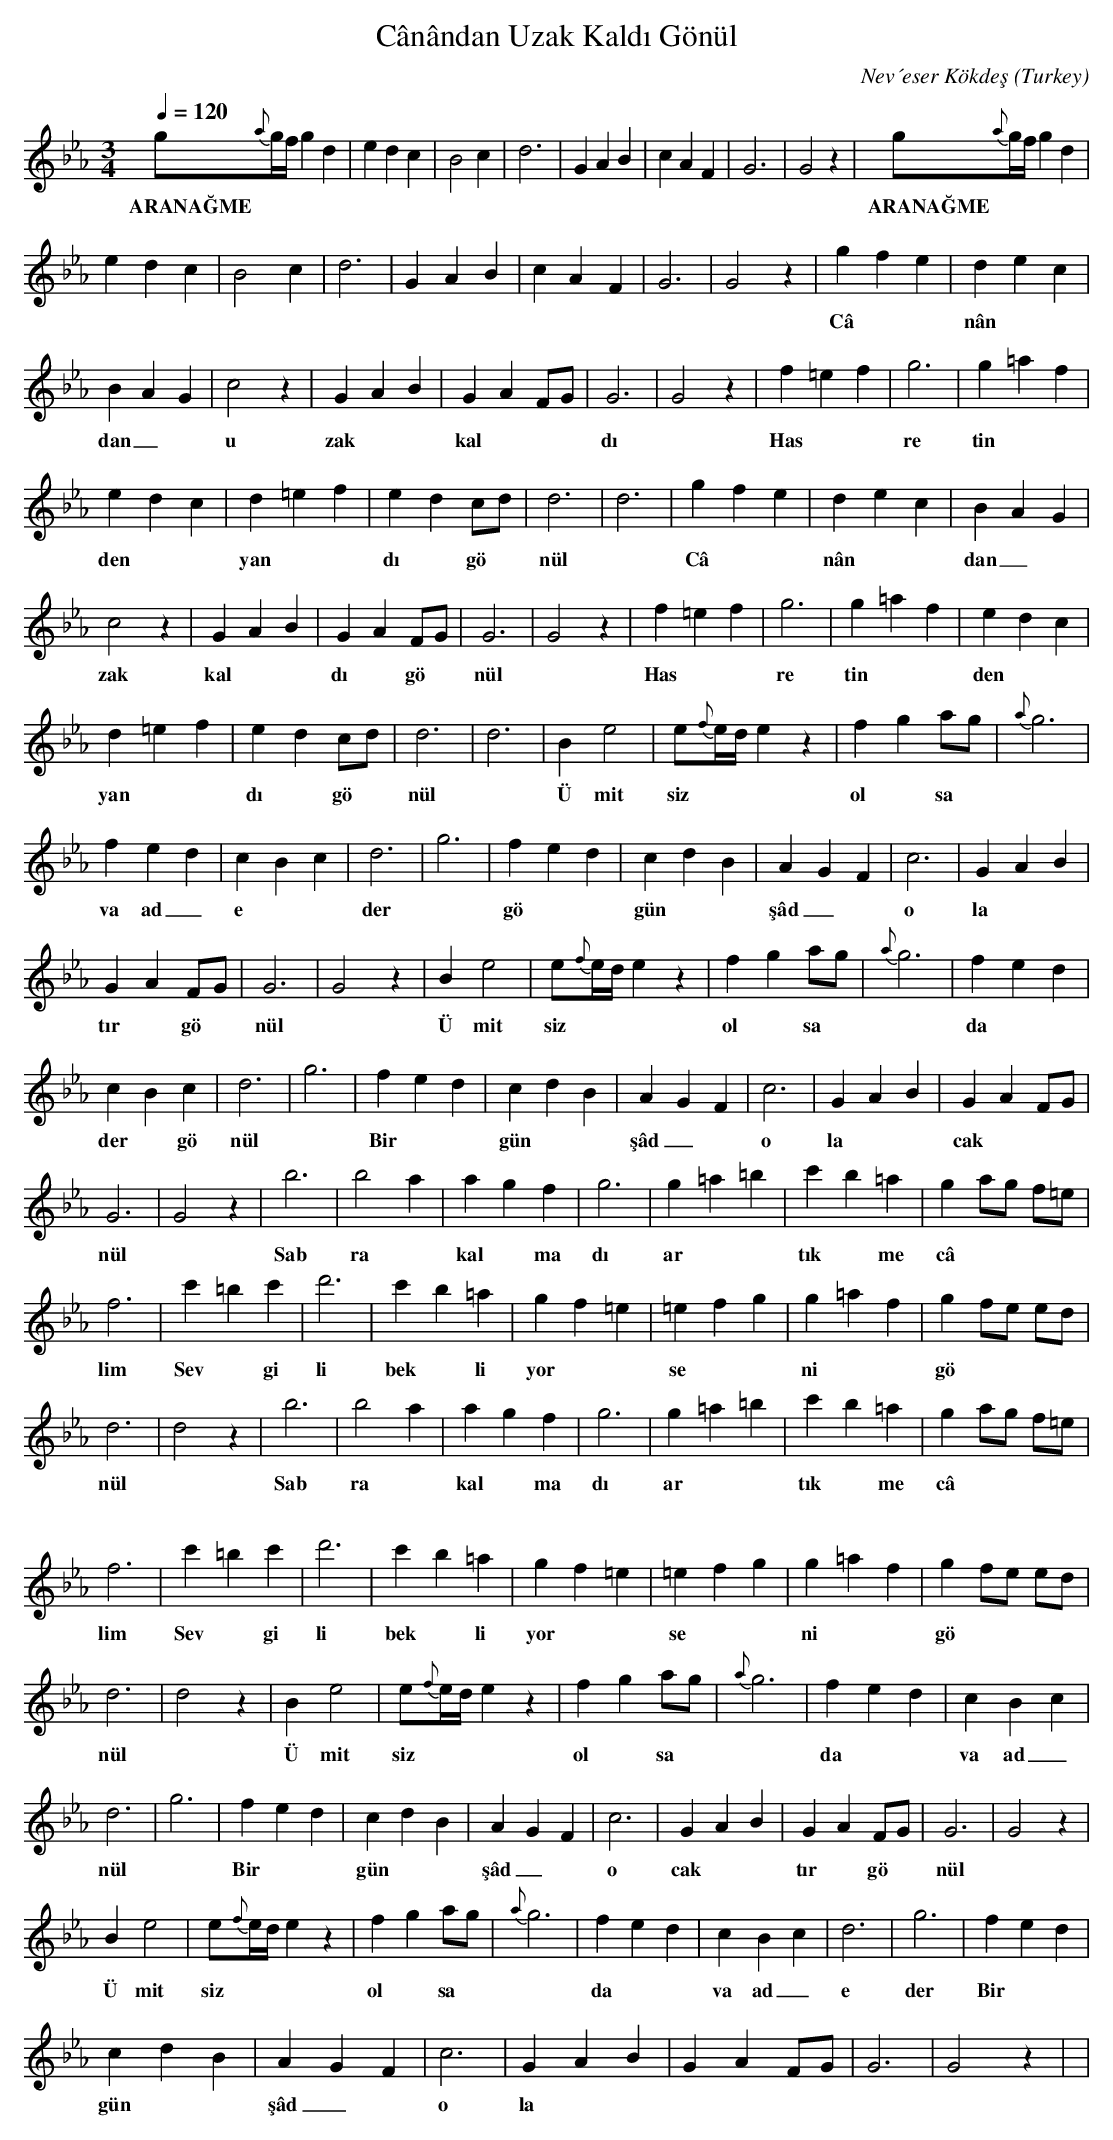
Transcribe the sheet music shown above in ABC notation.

X:1
T: Cânândan Uzak Kaldı Gönül
C: Nev´eser Kökdeş
O: Turkey
M: 3/4
L: 1/16
K: C _B _e _A
Q: 1/4=120
g2{a}gf g4 d4  | e4 d4 c4  | B8 c4  | d12  | \
w:  ARANAĞME  |   |   |   |
G4 A4 B4  | c4 A4 F4  | G12  | G8 z4  | g2{a}gf g4 d4  |
w:   |   |   |   |  ARANAĞME  |
e4 d4 c4  | B8 c4  | d12  | G4 A4 B4  | c4 A4 F4  | G12  | \
w:   |   |   |   |   |   |
G8 z4  | g4 f4 e4  | d4 e4 c4  |
w:   |  Câ  |  nân  |
B4 A4 G4  | c8 z4  | G4 A4 B4  | G4 A4 F2G2  | G12  | \
w:  dan_ *  u  |  zak   |  kal  |  dı  *  gö  |  nül    |
G8 z4  | f4 =e4 f4  | g12  | g4 =a4 f4  |
w:   |  Has  |  re  |  tin  |
e4 d4 c4  | d4 =e4 f4  | e4 d4 c2d2  | d12  | d12  | \
w:  den   |  yan  |  dı  *  gö  |  nül    |   |
g4 f4 e4  | d4 e4 c4  | B4 A4 G4  |
w:  Câ  |  nân  |  dan_ *  u  |
c8 z4  | G4 A4 B4  | G4 A4 F2G2  | G12  | G8 z4  | \
w:  zak   |  kal  |  dı  *  gö  |  nül    |   |
f4 =e4 f4  | g12  | g4 =a4 f4  | e4 d4 c4  |
w:  Has  |  re  |  tin  |  den   |
d4 =e4 f4  | e4 d4 c2d2  | d12  | d12  | B4 e8  | \
w:  yan  |  dı  *  gö  |  nül    |   |  Ü mit  |
e2{f}ed e4 z4  | f4 g4 a2g2  | {a}g12  |
w:  siz   |  ol *  sa   |  *  da   |
f4 e4 d4  | c4 B4 c4  | d12  | g12  | f4 e4 d4  | \
w:  va ad_ e  |  der  *  gö  |  nül    |   |  Bir   |
c4 d4 B4  | A4 G4 F4  | c12  | G4 A4 B4  |
w:  gün   |  şâd_ *  o  |  la  |  cak  |
G4 A4 F2G2  | G12  | G8 z4  | B4 e8  | e2{f}ed e4 z4  | \
w:  tır  *  gö  |  nül    |   |  Ü mit  |  siz   |
f4 g4 a2g2  | {a}g12  | f4 e4 d4  |
w:  ol *  sa   |  *  da   |  va ad_ e  |
c4 B4 c4  | d12  | g12  | f4 e4 d4  | c4 d4 B4  | \
w:  der  *  gö  |  nül    |   |  Bir   |  gün   |
A4 G4 F4  | c12  | G4 A4 B4  | G4 A4 F2G2  |
w:  şâd_ *  o  |  la  |  cak  |  tır  *  gö  |
G12  | G8 z4  | b12  | b8 a4  | a4 g4 f4  | g12  | \
w:  nül    |   |  Sab  |  ra   |  kal *  ma  |  dı   |
g4 =a4 =b4  | c'4 b4 =a4  | g4 a2g2 f2=e2  |
w:  ar  |  tık  *  me  |  câ  |
f12  | c'4 =b4 c'4  | d'12  | c'4 b4 =a4  | \
w:  lim    |  Sev *  gi  |  li   |  bek *  li  |
g4 f4 =e4  | =e4 f4 g4  | g4 =a4 f4  | g4 f2e2 e2d2  |
w:  yor   |  se  |  ni   |  gö  |
d12  | d8 z4  | b12  | b8 a4  | a4 g4 f4  | g12  | \
w:  nül    |   |  Sab  |  ra   |  kal *  ma  |  dı   |
g4 =a4 =b4  | c'4 b4 =a4  | g4 a2g2 f2=e2  |
w:  ar  |  tık  *  me  |  câ  |
f12  | c'4 =b4 c'4  | d'12  | c'4 b4 =a4  | \
w:  lim    |  Sev *  gi  |  li   |  bek *  li  |
g4 f4 =e4  | =e4 f4 g4  | g4 =a4 f4  | g4 f2e2 e2d2  |
w:  yor   |  se  |  ni   |  gö  |
d12  | d8 z4  | B4 e8  | e2{f}ed e4 z4  | f4 g4 a2g2  | \
w:  nül    |   |  Ü mit  |  siz   |  ol *  sa   |
{a}g12  | f4 e4 d4  | c4 B4 c4  |
w:  *  da   |  va ad_ e  |  der  *  gö  |
d12  | g12  | f4 e4 d4  | c4 d4 B4  | A4 G4 F4  | c12  | \
w:  nül    |   |  Bir   |  gün   |  şâd_ *  o  |  la  |
G4 A4 B4  | G4 A4 F2G2  | G12  | G8 z4  |
w:  cak  |  tır  *  gö  |  nül    |   |
B4 e8  | e2{f}ed e4 z4  | f4 g4 a2g2  | \
w:  Ü mit  |  siz   |  ol *  sa   |
{a}g12  | f4 e4 d4  | c4 B4 c4  | d12  | g12  | \
w:  *  da   |  va ad_ e  |  der  *  gö  |  nül    |   |
f4 e4 d4  |
w:  Bir   |
c4 d4 B4  | A4 G4 F4  | c12  | G4 A4 B4  | \
w:  gün   |  şâd_ *  o  |  la  |  cak  |
G4 A4 F2G2  | G12  | G8 z4  | |
